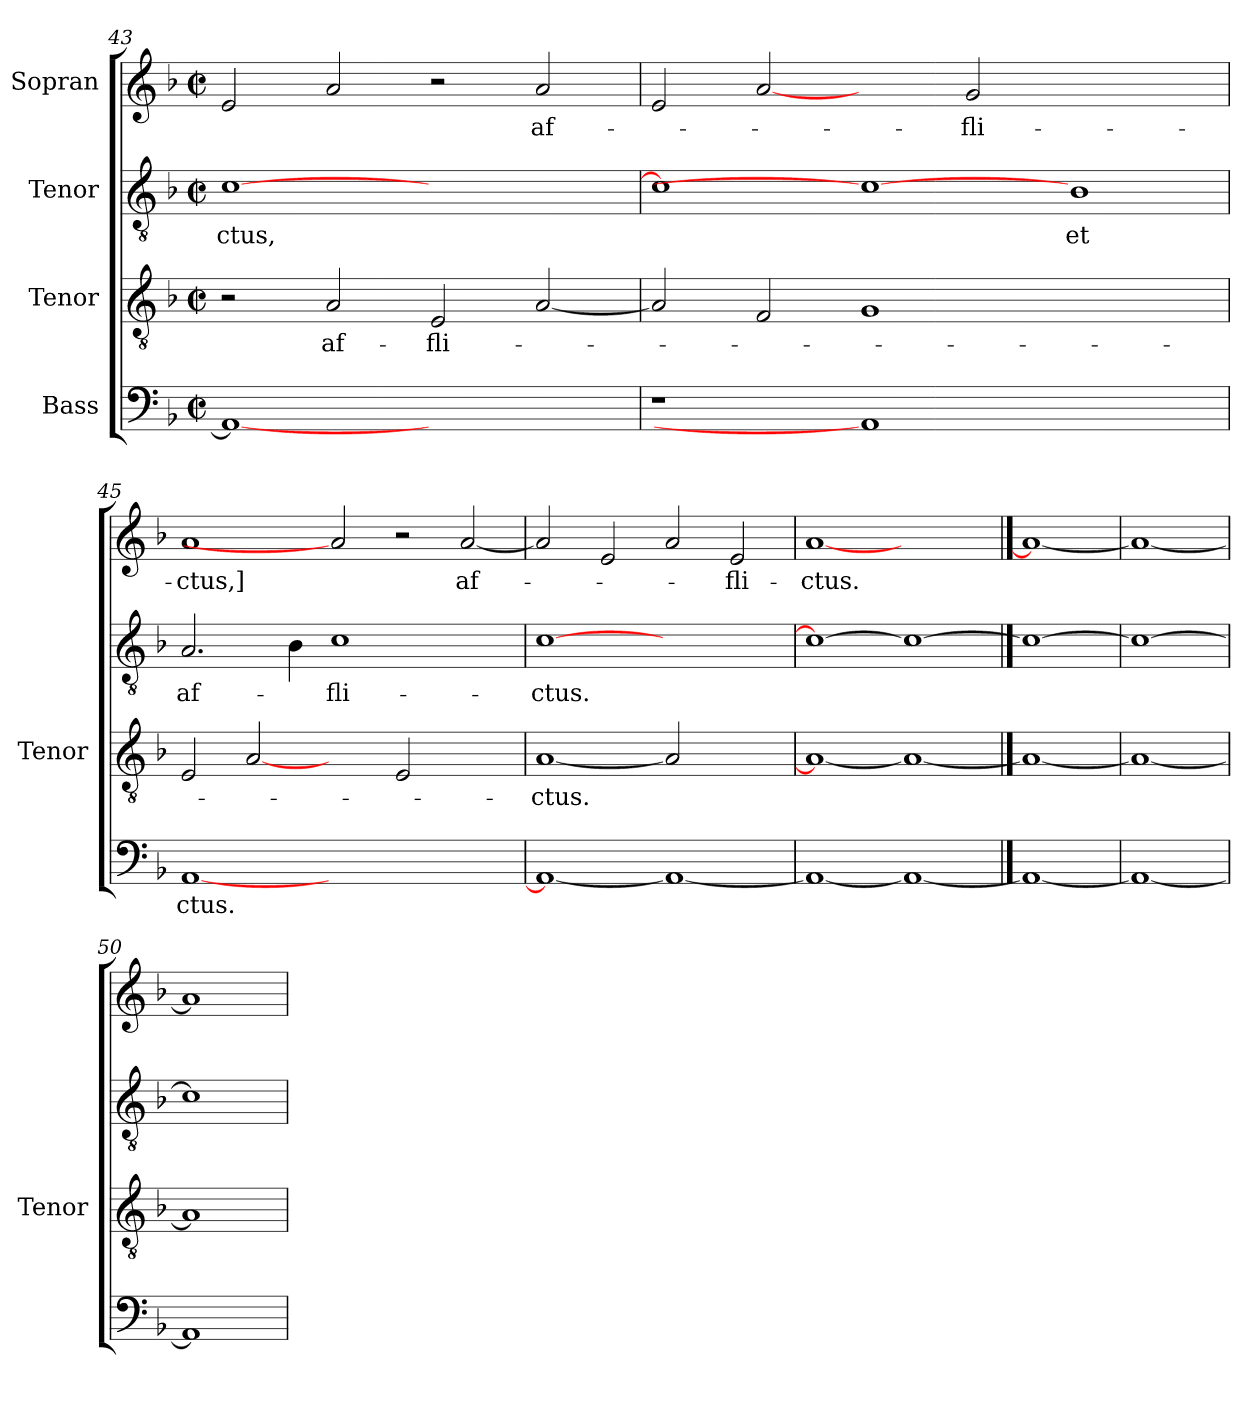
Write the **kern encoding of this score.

**kern	**text	**kern	**text	**kern	**text	**kern	**text
*part4	*part4	*part3	*part3	*part2	*part2	*part1	*part1
*staff4	*staff4	*staff3	*staff3	*staff2	*staff2	*staff1	*staff1
*I"Bass	*	*I"Tenor	*	*I"Tenor	*	*I"Sopran	*
*	*	*I'Tenor	*	*	*	*	*
*clefF4	*	*clefGv2	*	*clefGv2	*	*clefG2	*
*	*	*ITrd7c12	*	*ITrd7c12	*	*	*
*k[b-]	*	*k[b-]	*	*k[b-]	*	*k[b-]	*
*F:	*	*F:	*	*F:	*	*F:	*
*M2/2	*	*M2/2	*	*M2/2	*	*M2/2	*
*met(c|)	*	*met(c|)	*	*met(c|)	*	*met(c|)	*
=43	=43	=43	=43	=43	=43	=43	=43
!	!	!	!	!	!LO:LY:b:color=#000000	!	!
1AAi_<	.	2r	.	[>1Ci	-ctus,	2ei/	.
!	!	!	!LO:LY:b:color=#000000	!	!	!	!
.	.	2AAi/	af-	.	.	2ai/	.
!	!	!	!LO:LY:b:color=#000000	!	!	!	!
1ryy	.	2EEi/	-fli-	1ryy	.	2r	.
!	!	!	!	!	!	!	!LO:LY:b:color=#000000
.	.	[<2AAi/	.	.	.	2ai/	af-
=44	=44	=44	=44	=44	=44	=44	=44
!LO:N:vis=1	!	!	!	!	!	!	!
1r	.	2AAi/]	.	1Ci]	.	2ei/	.
.	.	2FFi/	.	.	.	[2ai	.
1AAi]	.	1GGi	.	1Ci_	.	2ryy	.
!	!	!	!	!	!	!	!LO:LY:b:color=#000000
.	.	.	.	.	.	2gi/	-fli-
!	!	!	!	!	!LO:LY:b:color=#000000	!	!
1ryy	.	1ryy	.	1BB-i	et	1ryy	.
=45	=45	=45	=45	=45	=45	=45	=45
!	!LO:LY:b:color=#000000	!	!	!	!	!	!
!	!	!	!	!	!LO:LY:b:color=#000000	!	!
!	!	!	!	!	!	!	!LO:LY:b:color=#000000
[<1AAi	-ctus.	2EEi/	.	2.AAi/	af-	1ai	-ctus,]
.	.	[2AAi	.	.	.	.	.
.	.	.	.	4BB-i\	.	.	.
!	!	!	!	!	!LO:LY:b:color=#000000	!	!
1.ryy	.	2ryy	.	1Ci	-fli-	2ai]	.
.	.	2EEi/	.	.	.	2r	.
!	!	!	!	!	!	!	!LO:LY:b:color=#000000
.	.	2ryy	.	2ryy	.	[<2ai/	af-
=46	=46	=46	=46	=46	=46	=46	=46
!	!	!	!LO:LY:b:color=#000000	!	!	!	!
!	!	!	!	!	!LO:LY:b:color=#000000	!	!
1AAi_<	.	[<1AAi	-ctus.	[<1Ci	-ctus.	2ai/]	.
.	.	.	.	.	.	2ei/	.
1AAi_	.	2AAi]	.	1ryy	.	2ai/	.
!	!	!	!	!	!	!	!LO:LY:b:color=#000000
.	.	2ryy	.	.	.	2ei/	-fli-
=47	=47	=47	=47	=47	=47	=47	=47
!	!	!	!	!	!	!	!LO:LY:b:color=#000000
1AAi_<	.	1AAi_<	.	1Ci_<	.	[1ai	-ctus.
1AAi_	.	1AAi_	.	1Ci_	.	1ryy	.
==48	==48	==48	==48	==48	==48	==48	==48
1AAi_	.	1AAi_	.	1Ci_	.	1ai_	.
=49	=49	=49	=49	=49	=49	=49	=49
1AAi_	.	1AAi_	.	1Ci_	.	1ai_	.
=50	=50	=50	=50	=50	=50	=50	=50
1AAi]	.	1AAi]	.	1Ci]	.	1ai]	.
=	=	=	=	=	=	=	=
*-	*-	*-	*-	*-	*-	*-	*-
